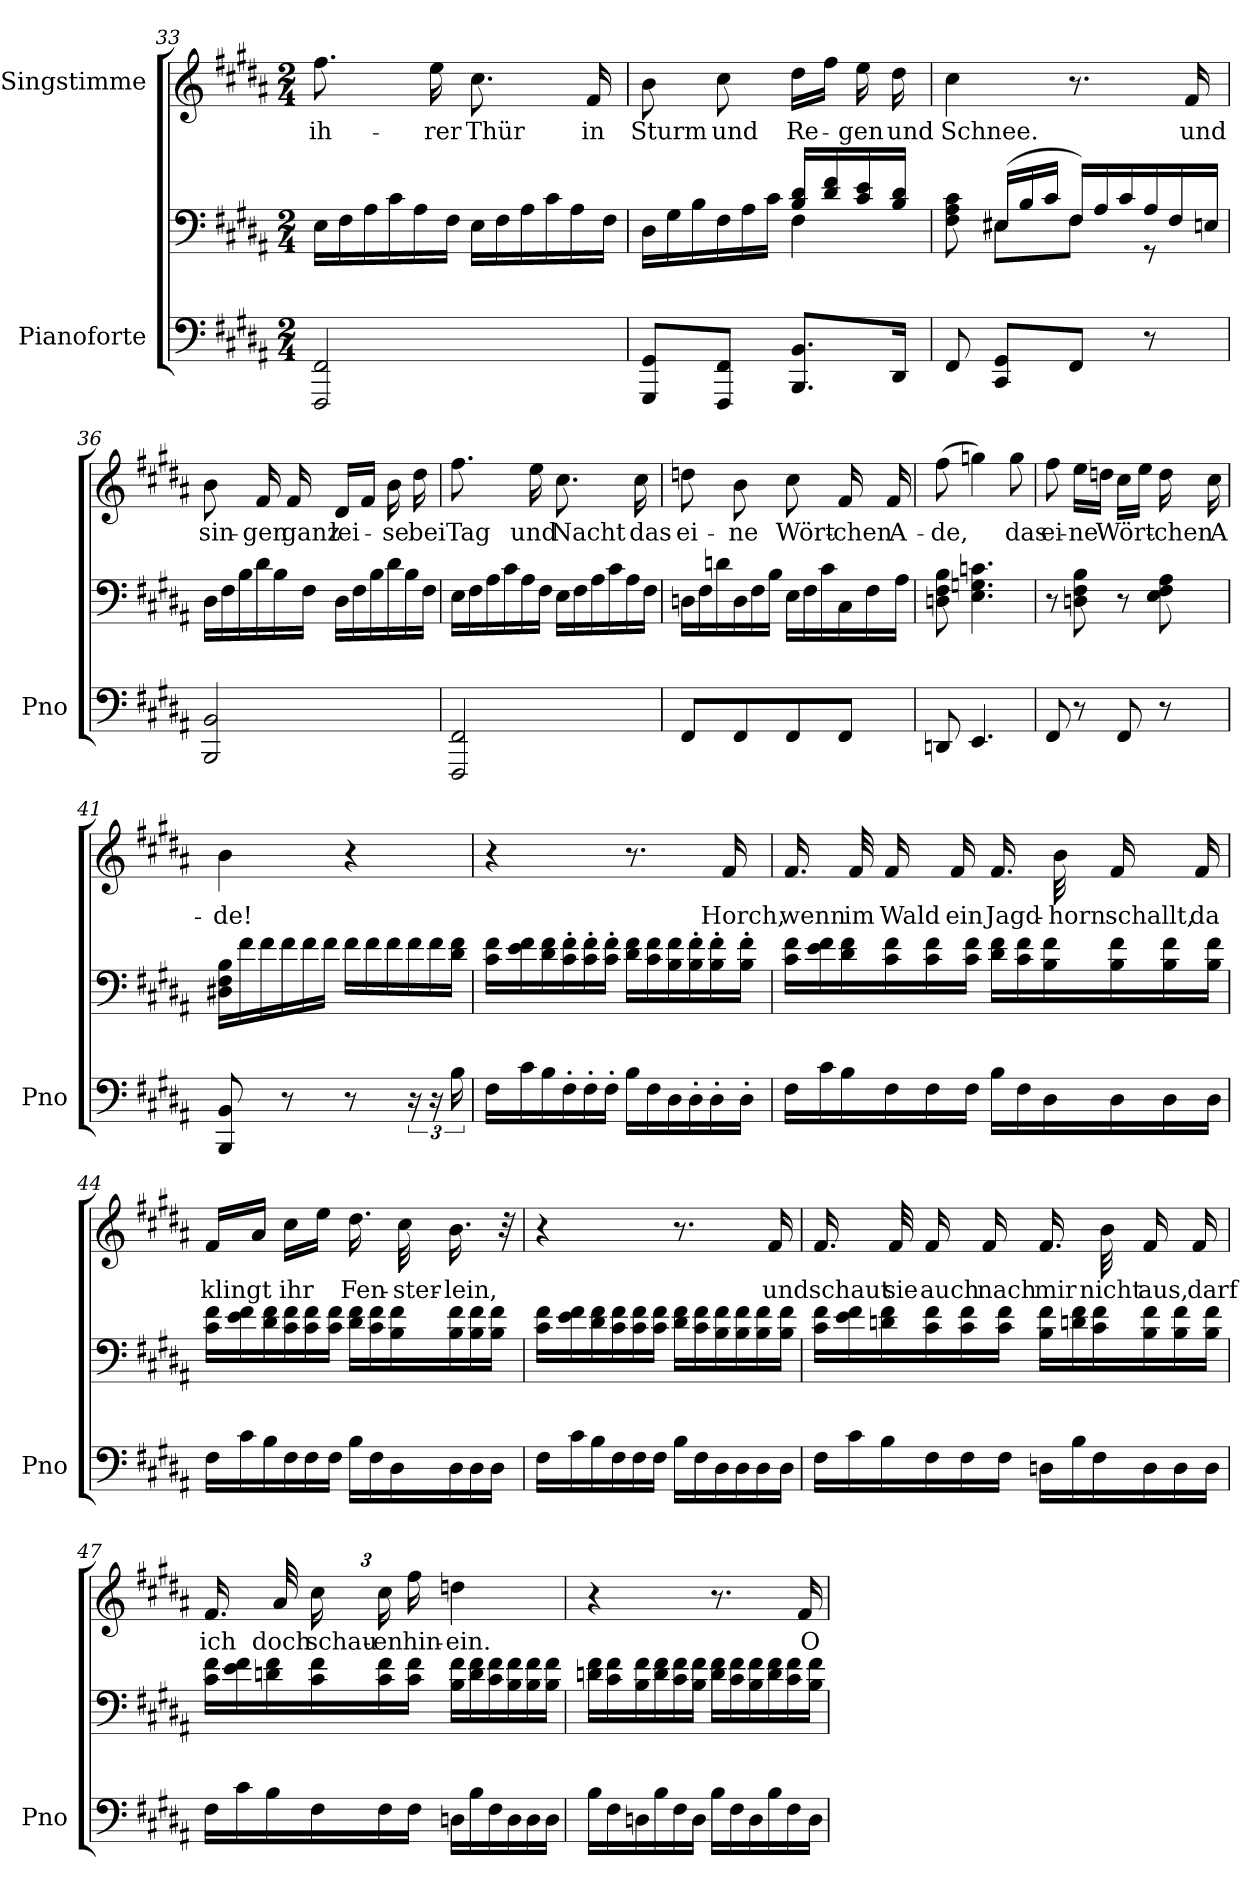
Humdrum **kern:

**kern	**kern	**kern	**text
*part2	*part2	*part1	*part1
*staff3	*staff2	*staff1	*staff1
*I"Pianoforte	*	*I"Singstimme	*
*I'Pno	*	*	*
*clefF4	*clefF4	*clefG2	*
*k[f#c#g#d#a#]	*k[f#c#g#d#a#]	*k[f#c#g#d#a#]	*
*M2/4	*M2/4	*M2/4	*
*	*Xtuplet	*	*
=33	=33	=33	=33
!	!	!	!LO:LY:b
2FFF#/ 2FF#/	24E\LL	8.ff#\	ih-
.	24F#\	.	.
.	24A#\	.	.
.	24c#\	.	.
.	24A#\	.	.
!	!	!	!LO:LY:b
.	.	16ee\	-rer
.	24F#\JJ	.	.
!	!	!	!LO:LY:b
.	24E\LL	8.cc#\	Thür
.	24F#\	.	.
.	24A#\	.	.
.	24c#\	.	.
.	24A#\	.	.
!	!	!	!LO:LY:b
.	.	16f#/	in
.	24F#\JJ	.	.
!!LO:PB:g=z
=34	=34	=34	=34
*	*^	*	*
!	!	!	!	!LO:LY:b
8GGG#/ 8GG#/L	24D#\LL	4ryy	8b\	Sturm
.	24G#\	.	.	.
.	24B\	.	.	.
!	!	!	!	!LO:LY:b
8FFF#/ 8FF#/J	24F#\	.	8cc#\	und
.	24A#\	.	.	.
.	24c#\JJ	.	.	.
!	!	!	!	!LO:LY:b
8.BBB/ 8.BB/L	16B/ 16d#/LL	4F#\	16dd#\LL	Re-
.	16d#/ 16f#/	.	16ff#\JJ	.
!	!	!	!	!LO:LY:b
.	16c#/ 16e/	.	16ee\	-gen
!	!	!	!	!LO:LY:b
16DD#/Jk	16B/ 16d#/JJ	.	16dd#\	und
=35	=35	=35	=35	=35
!	!	!	!	!LO:LY:b
8FF#/	8F#\ 8A#\ 8c#\	8ryy	4cc#\	Schnee.
8CC#/ 8GG#/L	(<24E#X/LL	8E#\L	.	.
.	24B/	.	.	.
.	24c#/JJ	.	.	.
8FF#/J	24F#/LL)	8F#\J	8.r	.
.	24A#/	.	.	.
.	24c#/	.	.	.
8r	24A#/	8r	.	.
.	24F#/	.	.	.
!	!	!	!	!LO:LY:b
.	.	.	16f#/	und
.	24En/JJ	.	.	.
*	*v	*v	*	*
=36	=36	=36	=36
!	!	!	!LO:LY:b
2BBB/ 2BB/	24D#\LL	8b\	sin-
.	24F#\	.	.
.	24B\	.	.
!	!	!	!LO:LY:b
.	24d#\	16f#/	-gen
.	24B\	.	.
!	!	!	!LO:LY:b
.	.	16f#/	ganz
.	24F#\JJ	.	.
!	!	!	!LO:LY:b
.	24D#\LL	16d#/LL	lei-
.	24F#\	.	.
.	.	16f#/JJ	.
.	24B\	.	.
!	!	!	!LO:LY:b
.	24d#\	16b\	-se
.	24B\	.	.
!	!	!	!LO:LY:b
.	.	16dd#\	bei
.	24F#\JJ	.	.
!!LO:LB:g=z
=37	=37	=37	=37
!	!	!	!LO:LY:b
2FFF#/ 2FF#/	24E\LL	8.ff#\	Tag
.	24F#\	.	.
.	24A#\	.	.
.	24c#\	.	.
.	24A#\	.	.
!	!	!	!LO:LY:b
.	.	16ee\	und
.	24F#\JJ	.	.
!	!	!	!LO:LY:b
.	24E\LL	8.cc#\	Nacht
.	24F#\	.	.
.	24A#\	.	.
.	24c#\	.	.
.	24A#\	.	.
!	!	!	!LO:LY:b
.	.	16cc#\	das
.	24F#\JJ	.	.
=38	=38	=38	=38
!	!	!	!LO:LY:b
8FF#/L	24Dn\LL	8ddn\	ei-
.	24F#\	.	.
.	24dn\	.	.
!	!	!	!LO:LY:b
8FF#/	24D\	8b\	-ne
.	24F#\	.	.
.	24B\JJ	.	.
!	!	!	!LO:LY:b
8FF#/	24E\LL	8cc#\	Wört-
.	24F#\	.	.
.	24c#\	.	.
!	!	!	!LO:LY:b
8FF#/J	24C#\	16f#/	-chen
.	24F#\	.	.
!	!	!	!LO:LY:b
.	.	16f#/	A-
.	24A#\JJ	.	.
=39	=39	=39	=39
!	!	!	!LO:LY:b
8DDn/	8Dn\ 8F#\ 8B\	(>8ff#\	-de,
4.EE/	4.E\ 4.Gn\ 4.cn\	4ggn\)	.
!	!	!	!LO:LY:b
.	.	8gg\	das
=40	=40	=40	=40
!	!	!	!LO:LY:b
8FF#/	8r	8ff#\	ei-
!	!	!	!LO:LY:b
8r	8Dn\ 8F#\ 8B\	16ee\LL	-ne
.	.	16ddn\JJ	.
!	!	!	!LO:LY:b
8FF#/	8r	16cc#\LL	Wört-
.	.	16ee\JJ	.
!	!	!	!LO:LY:b
8r	8E\ 8F#\ 8A#\	16dd\	-chen
!	!	!	!LO:LY:b
.	.	16cc#\	A-
!!LO:LB:g=z
=41	=41	=41	=41
!	!	!	!LO:LY:b
8BBB/ 8BB/	24D#X\ 24F#\ 24B\LL	4b\	-de!
.	24f#\	.	.
.	24f#\	.	.
8r	24f#\	.	.
.	24f#\	.	.
.	24f#\JJ	.	.
8r	24f#\LL	4r	.
.	24f#\	.	.
.	24f#\	.	.
24r	24f#\	.	.
24r	24f#\	.	.
24B\	24d#\ 24f#\JJ	.	.
=42	=42	=42	=42
*Xtuplet	*	*	*
24F#\LL	24c#\ 24f#\LL	4r	.
24c#\	24e\ 24f#\	.	.
24B\	24d#\ 24f#\	.	.
24F#'\	24c#\' 24f#\'	.	.
24F#'\	24c#\' 24f#\'	.	.
24F#'\JJ	24c#\' 24f#\'JJ	.	.
24B\LL	24d#\ 24f#\LL	8.r	.
24F#\	24c#\ 24f#\	.	.
24D#\	24B\ 24f#\	.	.
24D#'\	24B\' 24f#\'	.	.
24D#'\	24B\' 24f#\'	.	.
!	!	!	!LO:LY:b
.	.	16f#/	Horch,
24D#'\JJ	24B\' 24f#\'JJ	.	.
=43	=43	=43	=43
!	!	!	!LO:LY:b
24F#\LL	24c#\ 24f#\LL	16.f#/	wenn
24c#\	24e\ 24f#\	.	.
24B\	24d#\ 24f#\	.	.
!	!	!	!LO:LY:b
.	.	32f#/	im
!	!	!	!LO:LY:b
24F#\	24c#\ 24f#\	16f#/	Wald
24F#\	24c#\ 24f#\	.	.
!	!	!	!LO:LY:b
.	.	16f#/	ein
24F#\JJ	24c#\ 24f#\JJ	.	.
!	!	!	!LO:LY:b
24B\LL	24d#\ 24f#\LL	16.f#/	Jagd-
24F#\	24c#\ 24f#\	.	.
24D#\	24B\ 24f#\	.	.
!	!	!	!LO:LY:b
.	.	32b\	-horn
!	!	!	!LO:LY:b
24D#\	24B\ 24f#\	16f#/	schallt,
24D#\	24B\ 24f#\	.	.
!	!	!	!LO:LY:b
.	.	16f#/	da
24D#\JJ	24B\ 24f#\JJ	.	.
!!LO:LB:g=z
=44	=44	=44	=44
!	!	!	!LO:LY:b
24F#\LL	24c#\ 24f#\LL	16f#/LL	klingt
24c#\	24e\ 24f#\	.	.
.	.	16a#/JJ	.
24B\	24d#\ 24f#\	.	.
!	!	!	!LO:LY:b
24F#\	24c#\ 24f#\	16cc#\LL	ihr
24F#\	24c#\ 24f#\	.	.
.	.	16ee\JJ	.
24F#\JJ	24c#\ 24f#\JJ	.	.
!	!	!	!LO:LY:b
24B\LL	24d#\ 24f#\LL	16.dd#\	Fen-
24F#\	24c#\ 24f#\	.	.
24D#\	24B\ 24f#\	.	.
!	!	!	!LO:LY:b
.	.	32cc#\	-ster-
!	!	!	!LO:LY:b
24D#\	24B\ 24f#\	16.b\	-lein,
24D#\	24B\ 24f#\	.	.
24D#\JJ	24B\ 24f#\JJ	.	.
.	.	32r	.
=45	=45	=45	=45
24F#\LL	24c#\ 24f#\LL	4r	.
24c#\	24e\ 24f#\	.	.
24B\	24d#\ 24f#\	.	.
24F#\	24c#\ 24f#\	.	.
24F#\	24c#\ 24f#\	.	.
24F#\JJ	24c#\ 24f#\JJ	.	.
24B\LL	24d#\ 24f#\LL	8.r	.
24F#\	24c#\ 24f#\	.	.
24D#\	24B\ 24f#\	.	.
24D#\	24B\ 24f#\	.	.
24D#\	24B\ 24f#\	.	.
!	!	!	!LO:LY:b
.	.	16f#/	und
24D#\JJ	24B\ 24f#\JJ	.	.
=46	=46	=46	=46
!	!	!	!LO:LY:b
24F#\LL	24c#\ 24f#\LL	16.f#/	schaut
24c#\	24e\ 24f#\	.	.
24B\	24dn\ 24f#\	.	.
!	!	!	!LO:LY:b
.	.	32f#/	sie
!	!	!	!LO:LY:b
24F#\	24c#\ 24f#\	16f#/	auch
24F#\	24c#\ 24f#\	.	.
!	!	!	!LO:LY:b
.	.	16f#/	nach
24F#\JJ	24c#\ 24f#\JJ	.	.
!	!	!	!LO:LY:b
24Dn\LL	24B\ 24f#\LL	16.f#/	mir
24B\	24dn\ 24f#\	.	.
24F#\	24c#\ 24f#\	.	.
!	!	!	!LO:LY:b
.	.	32b\	nicht
!	!	!	!LO:LY:b
24D\	24B\ 24f#\	16f#/	aus,
24D\	24B\ 24f#\	.	.
!	!	!	!LO:LY:b
.	.	16f#/	darf
24D\JJ	24B\ 24f#\JJ	.	.
!!LO:LB:g=z
=47	=47	=47	=47
!	!	!	!LO:LY:b
24F#\LL	24c#\ 24f#\LL	16.f#/	ich
24c#\	24e\ 24f#\	.	.
24B\	24dn\ 24f#\	.	.
!	!	!	!LO:LY:b
.	.	32a#/	doch
*	*	*Xbrackettup	*
!	!	!	!LO:LY:b
24F#\	24c#\ 24f#\	24cc#\	schau-
!	!	!	!LO:LY:b
24F#\	24c#\ 24f#\	24cc#\	-en
!	!	!	!LO:LY:b
24F#\JJ	24c#\ 24f#\JJ	24ff#\	hin-
!	!	!	!LO:LY:b
24Dn\LL	24B\ 24f#\LL	4ddn\	-ein.
24B\	24d\ 24f#\	.	.
24F#\	24c#\ 24f#\	.	.
24D\	24B\ 24f#\	.	.
24D\	24B\ 24f#\	.	.
24D\JJ	24B\ 24f#\JJ	.	.
=48	=48	=48	=48
24B\LL	24dn\ 24f#\LL	4r	.
24F#\	24c#\ 24f#\	.	.
24Dn\	24B\ 24f#\	.	.
24B\	24d\ 24f#\	.	.
24F#\	24c#\ 24f#\	.	.
24D\JJ	24B\ 24f#\JJ	.	.
24B\LL	24d\ 24f#\LL	8.r	.
24F#\	24c#\ 24f#\	.	.
24D\	24B\ 24f#\	.	.
24B\	24d\ 24f#\	.	.
24F#\	24c#\ 24f#\	.	.
!	!	!	!LO:LY:b
.	.	16f#/	O
24D\JJ	24B\ 24f#\JJ	.	.
=	=	=	=
*-	*-	*-	*-
